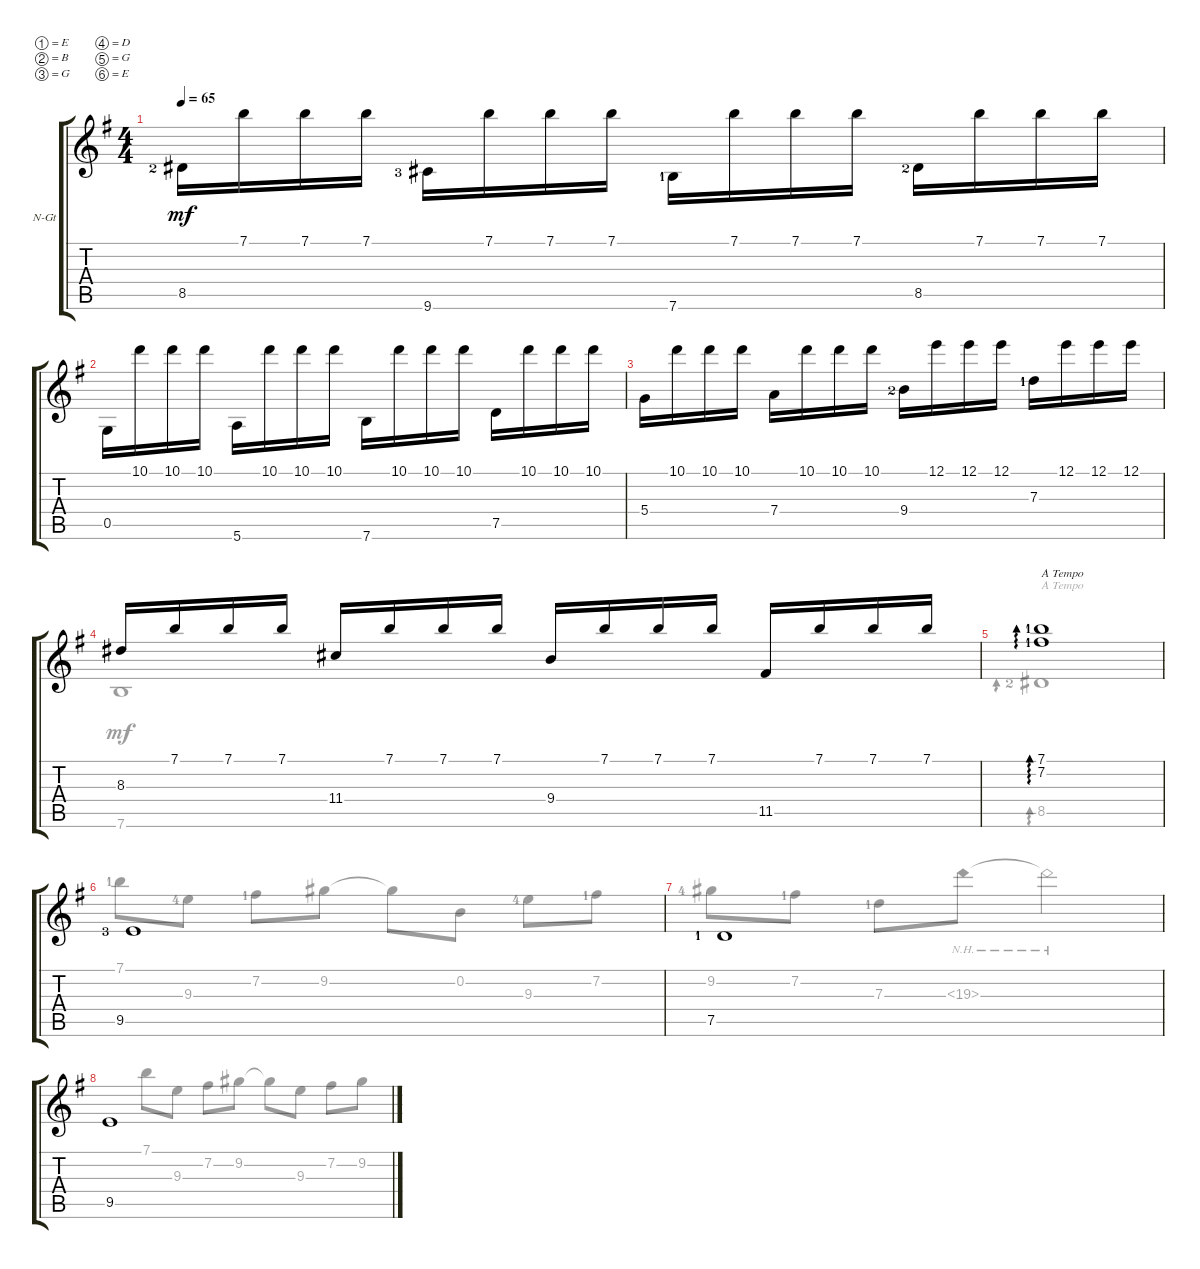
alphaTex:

\defaultSystemsLayout 4
\bracketExtendMode groupsimilarinstruments
\firstSystemTrackNameOrientation horizontal
\otherSystemsTrackNameOrientation horizontal
\track ("Nylon Guitar" "N-Gt") {instrument acousticguitarnylon}
\staff {score tabs}
\tuning (E4 B3 G3 D3 G2 E2)
\voice
\ts (4 4)
\tempo 65
\clef g2
\ks eminor
8.5{lf 3}.16{dy mf} 7.1.16 7.1.16 7.1.16 9.6{lf 4}.16 7.1.16 7.1.16 7.1.16 7.6{lf 2}.16 7.1.16 7.1.16 7.1.16 8.5{lf 3}.16 7.1.16 7.1.16 7.1.16 |
0.5.16 10.1.16 10.1.16 10.1.16 5.6.16 10.1.16 10.1.16 10.1.16 7.6.16 10.1.16 10.1.16 10.1.16 7.5.16 10.1.16 10.1.16 10.1.16 |
5.4.16 10.1.16 10.1.16 10.1.16 7.4.16 10.1.16 10.1.16 10.1.16 9.4{lf 3}.16 12.1.16 12.1.16 12.1.16 7.3{lf 2}.16 12.1.16 12.1.16 12.1.16 |
8.3.16 7.1.16 7.1.16 7.1.16 11.4.16 7.1.16 7.1.16 7.1.16 9.4.16 7.1.16 7.1.16 7.1.16 11.5.16 7.1.16 7.1.16 7.1.16 |
(7.2{lf 2} 7.1{lf 2}).1{ad 0 txt "A Tempo"} |
\scale
0.338117 9.5{lf 4}.1 |
\scale
0.240183 7.5{lf 2}.1 |
\scale
0.191301 9.5.1
\voice
\clef g2
\ottava regular
\simile none
\ks eminor
|
|
|
|
|
\scale
0.338117 |
\scale
0.240183 |
\scale
0.191301
\voice
\clef g2
\ottava regular
\simile none
\ks eminor
|
|
|
|
|
\scale
0.338117 |
\scale
0.240183 |
\scale
0.191301
\voice
\clef g2
\ottava regular
\simile none
\ks eminor
|
|
|
7.6.1 |
8.5{lf 3}.1{ad 0 txt "A Tempo"} |
\scale
0.338117 7.1{lf 2}.8 9.3{lf 5}.8 7.2{lf 2}.8 9.2.8 9.2{t}.8 0.2.8 9.3{lf 5}.8 7.2{lf 2}.8 |
\scale
0.240183 9.2{lf 5}.8 7.2{lf 2}.8 7.3{lf 2}.8 19.3{nh}.8 19.3{nh t}.2 |
\scale
0.191301 7.1.8 9.3.8 7.2.8 9.2.8 9.2{t}.8 9.3.8 7.2.8 9.2.8
